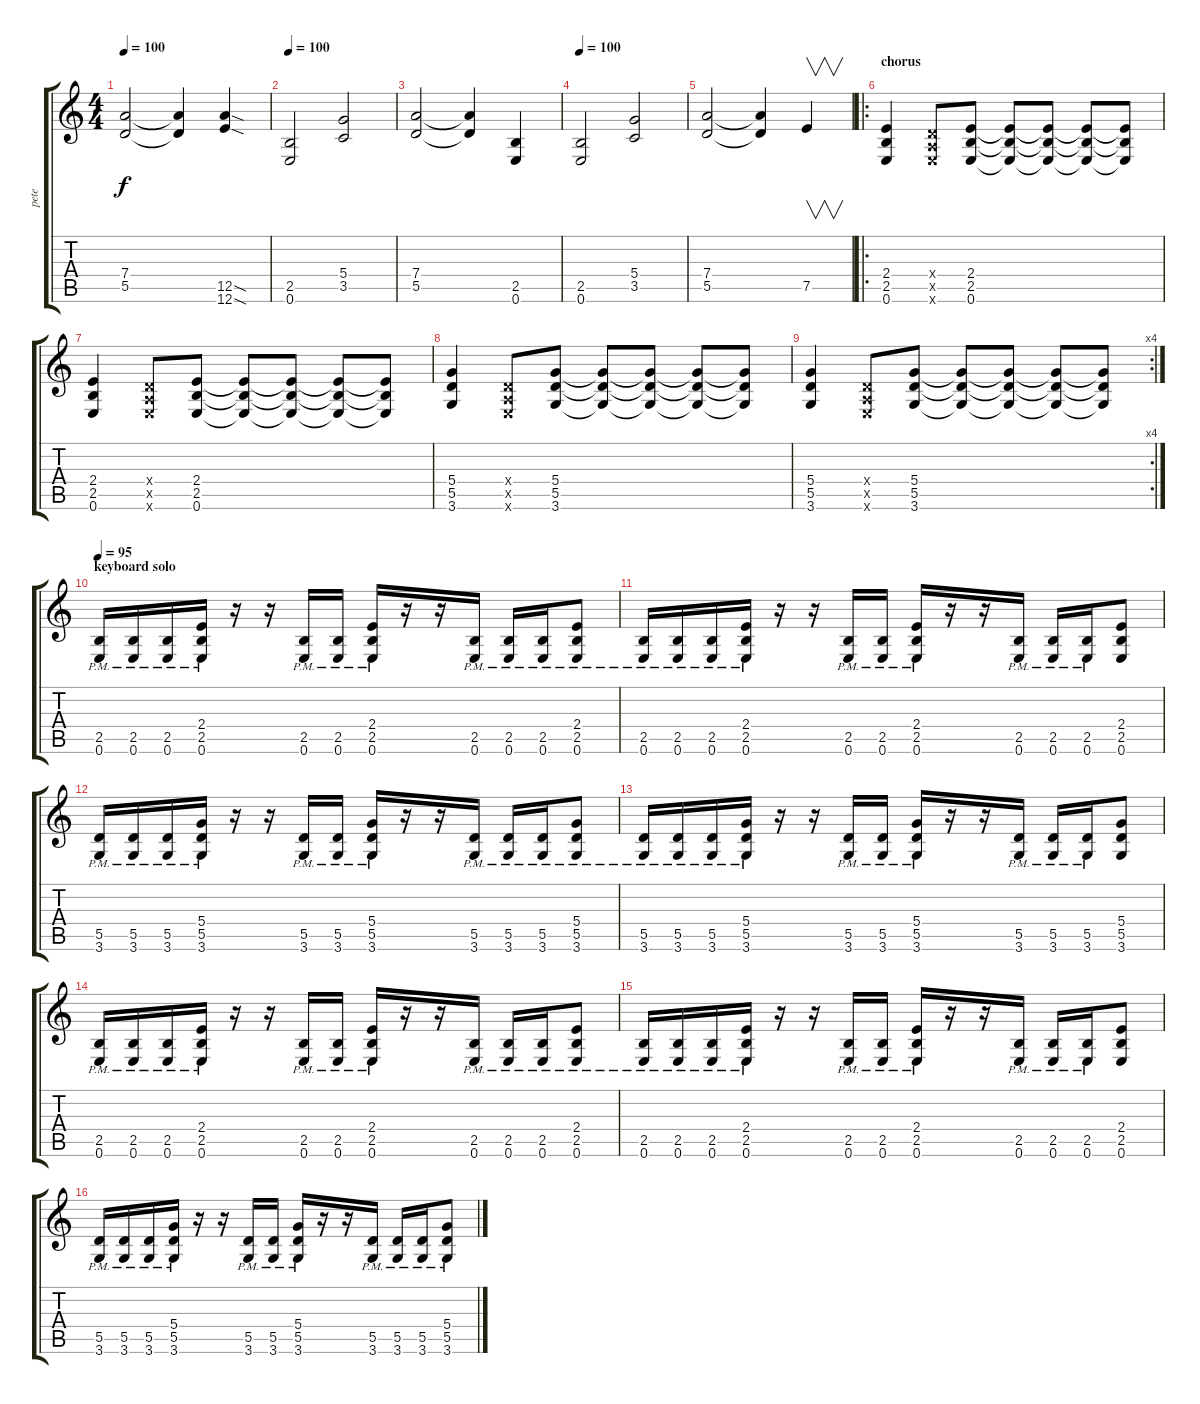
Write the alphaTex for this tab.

\track ("pete" "pete") {instrument distortionguitar}
\staff {score tabs}
\tuning (E4 B3 G3 D3 A2 E2) {hide}
\ts (4 4)
\tempo 100
\clef g2
\ks c
(7.4 5.5).2{dy f} (7.4{t} 5.5{t}).4 (12.5{sod} 12.6{sod}).4 |
\tempo 100
(2.5 0.6).2 (5.4 3.5).2 |
(7.4 5.5).2 (7.4{t} 5.5{t}).4 (2.5 0.6).4 |
\tempo 100
(2.5 0.6).2 (5.4 3.5).2 |
(7.4 5.5).2 (7.4{t} 5.5{t}).4 7.5.4{v instrument guitarharmonics} |
\ro
\section ("" "chorus")
(2.4 2.5 0.6).4{instrument distortionguitar} (0.4{x} 0.5{x} 0.6{x}).8 (2.4 2.5 0.6).8 (2.4{t} 2.5{t} 0.6{t}).8 (2.4{t} 2.5{t} 0.6{t}).8 (2.4{t} 2.5{t} 0.6{t}).8 (2.4{t} 2.5{t} 0.6{t}).8 |
(2.4 2.5 0.6).4 (0.4{x} 0.5{x} 0.6{x}).8 (2.4 2.5 0.6).8 (2.4{t} 2.5{t} 0.6{t}).8 (2.4{t} 2.5{t} 0.6{t}).8 (2.4{t} 2.5{t} 0.6{t}).8 (2.4{t} 2.5{t} 0.6{t}).8 |
(5.4 5.5 3.6).4 (0.4{x} 0.5{x} 0.6{x}).8 (5.4 5.5 3.6).8 (5.4{t} 5.5{t} 3.6{t}).8 (5.4{t} 5.5{t} 3.6{t}).8 (5.4{t} 5.5{t} 3.6{t}).8 (5.4{t} 5.5{t} 3.6{t}).8 |
\rc 4
(5.4 5.5 3.6).4 (0.4{x} 0.5{x} 0.6{x}).8 (5.4 5.5 3.6).8 (5.4{t} 5.5{t} 3.6{t}).8 (5.4{t} 5.5{t} 3.6{t}).8 (5.4{t} 5.5{t} 3.6{t}).8 (5.4{t} 5.5{t} 3.6{t}).8 |
\section ("" "keyboard solo")
\tempo 95
(2.5{pm} 0.6{pm}).16 (2.5{pm} 0.6{pm}).16 (2.5{pm} 0.6{pm}).16 (2.4{pm} 2.5{pm} 0.6{pm}).16 r.16 r.16 (2.5{pm} 0.6{pm}).16 (2.5{pm} 0.6{pm}).16 (2.4{pm} 2.5{pm} 0.6{pm}).16 r.16 r.16 (2.5{pm} 0.6{pm}).16 (2.5{pm} 0.6{pm}).16 (2.5{pm} 0.6{pm}).16 (2.4{pm} 2.5{pm} 0.6{pm}).8 |
(2.5{pm} 0.6{pm}).16 (2.5{pm} 0.6{pm}).16 (2.5{pm} 0.6{pm}).16 (2.4{pm} 2.5{pm} 0.6{pm}).16 r.16 r.16 (2.5{pm} 0.6{pm}).16 (2.5{pm} 0.6{pm}).16 (2.4{pm} 2.5{pm} 0.6{pm}).16 r.16 r.16 (2.5{pm} 0.6{pm}).16 (2.5{pm} 0.6{pm}).16 (2.5{pm} 0.6{pm}).16 (2.4 2.5 0.6).8 |
(5.5{pm} 3.6{pm}).16 (5.5{pm} 3.6{pm}).16 (5.5{pm} 3.6{pm}).16 (5.4{pm} 5.5{pm} 3.6{pm}).16 r.16 r.16 (5.5{pm} 3.6{pm}).16 (5.5{pm} 3.6{pm}).16 (5.4{pm} 5.5{pm} 3.6{pm}).16 r.16 r.16 (5.5{pm} 3.6{pm}).16 (5.5{pm} 3.6{pm}).16 (5.5{pm} 3.6{pm}).16 (5.4{pm} 5.5{pm} 3.6{pm}).8 |
(5.5{pm} 3.6{pm}).16 (5.5{pm} 3.6{pm}).16 (5.5{pm} 3.6{pm}).16 (5.4{pm} 5.5{pm} 3.6{pm}).16 r.16 r.16 (5.5{pm} 3.6{pm}).16 (5.5{pm} 3.6{pm}).16 (5.4{pm} 5.5{pm} 3.6{pm}).16 r.16 r.16 (5.5{pm} 3.6{pm}).16 (5.5{pm} 3.6{pm}).16 (5.5{pm} 3.6{pm}).16 (5.4 5.5 3.6).8 |
(2.5{pm} 0.6{pm}).16 (2.5{pm} 0.6{pm}).16 (2.5{pm} 0.6{pm}).16 (2.4{pm} 2.5{pm} 0.6{pm}).16 r.16 r.16 (2.5{pm} 0.6{pm}).16 (2.5{pm} 0.6{pm}).16 (2.4{pm} 2.5{pm} 0.6{pm}).16 r.16 r.16 (2.5{pm} 0.6{pm}).16 (2.5{pm} 0.6{pm}).16 (2.5{pm} 0.6{pm}).16 (2.4{pm} 2.5{pm} 0.6{pm}).8 |
(2.5{pm} 0.6{pm}).16 (2.5{pm} 0.6{pm}).16 (2.5{pm} 0.6{pm}).16 (2.4{pm} 2.5{pm} 0.6{pm}).16 r.16 r.16 (2.5{pm} 0.6{pm}).16 (2.5{pm} 0.6{pm}).16 (2.4{pm} 2.5{pm} 0.6{pm}).16 r.16 r.16 (2.5{pm} 0.6{pm}).16 (2.5{pm} 0.6{pm}).16 (2.5{pm} 0.6{pm}).16 (2.4 2.5 0.6).8 |
(5.5{pm} 3.6{pm}).16 (5.5{pm} 3.6{pm}).16 (5.5{pm} 3.6{pm}).16 (5.4{pm} 5.5{pm} 3.6{pm}).16 r.16 r.16 (5.5{pm} 3.6{pm}).16 (5.5{pm} 3.6{pm}).16 (5.4{pm} 5.5{pm} 3.6{pm}).16 r.16 r.16 (5.5{pm} 3.6{pm}).16 (5.5{pm} 3.6{pm}).16 (5.5{pm} 3.6{pm}).16 (5.4{pm} 5.5{pm} 3.6{pm}).8
